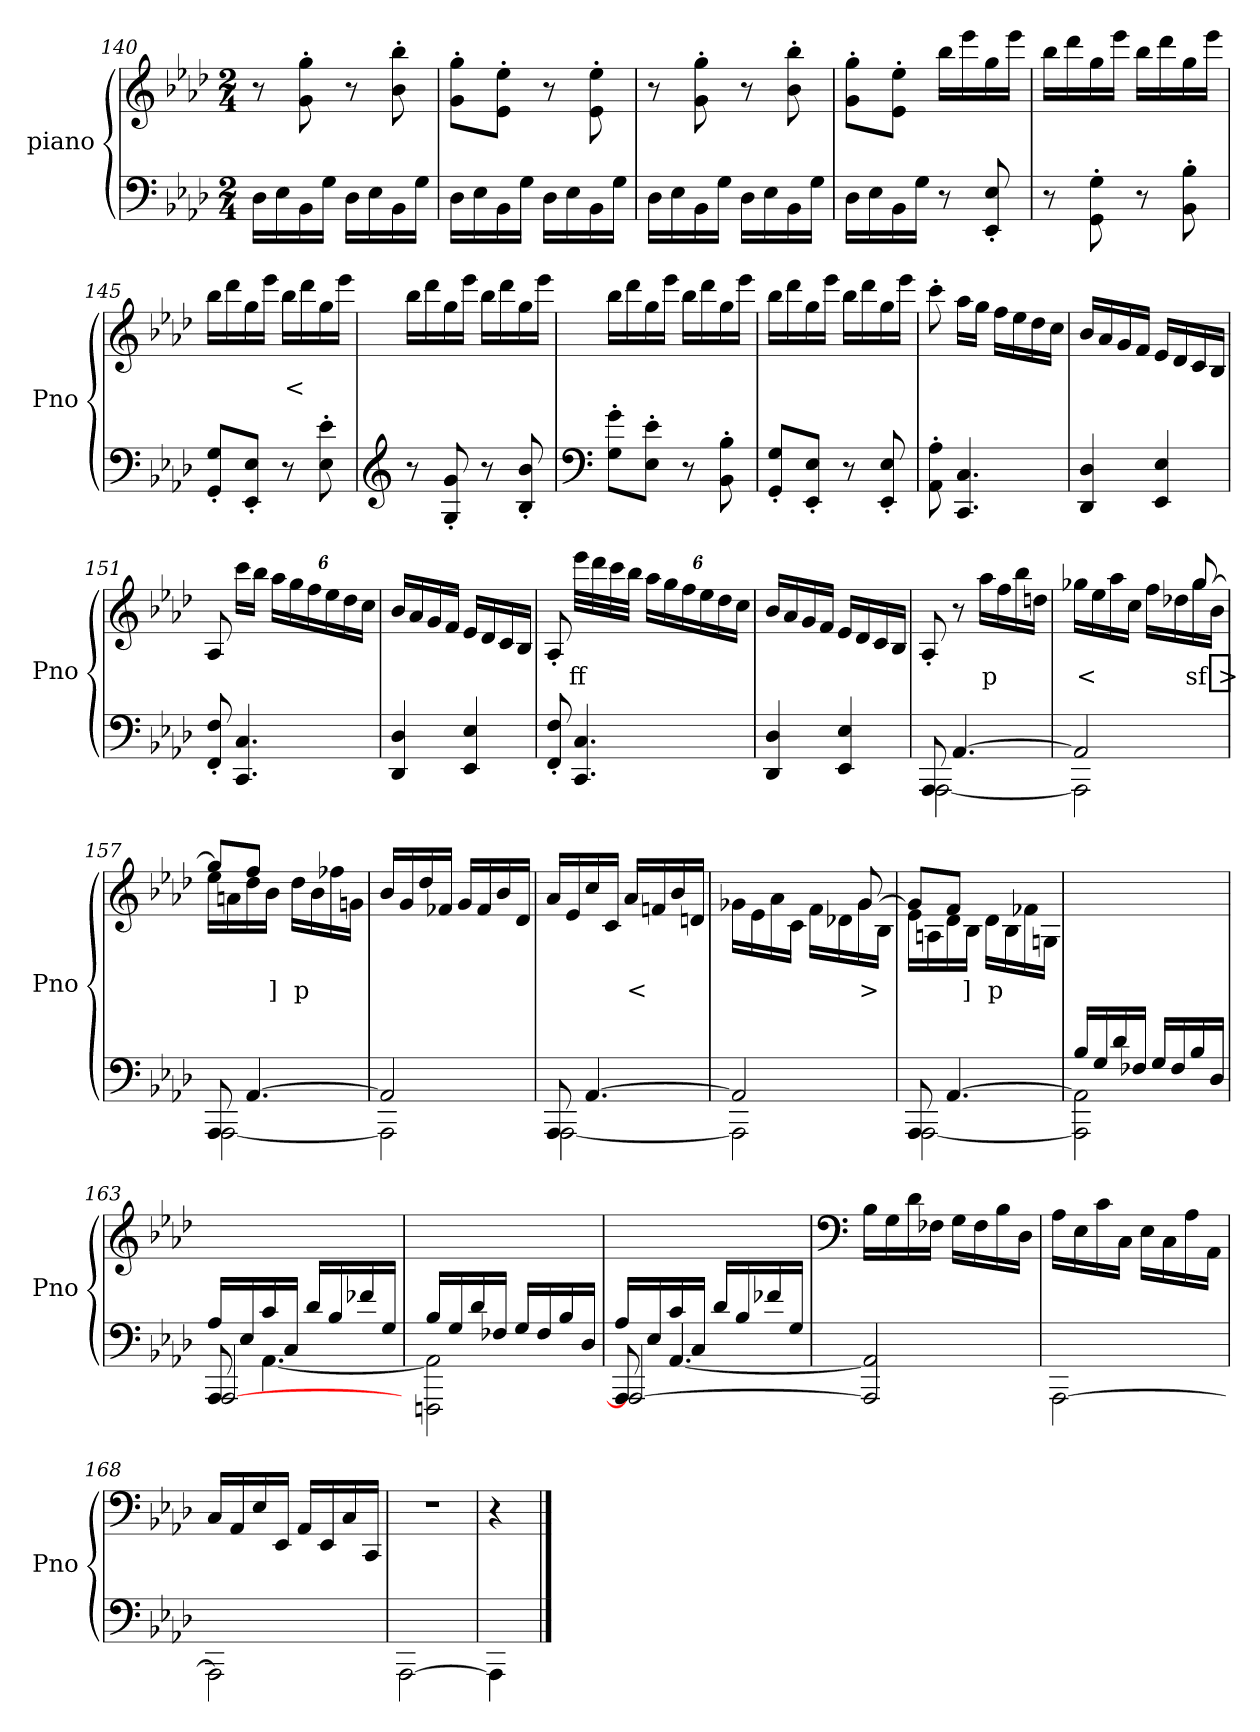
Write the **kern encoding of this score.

**kern	**kern	**text
*part2	*part1	*part1
*staff2	*staff1	*staff1
*I"piano	*I"piano	*
*I'Pno	*I'Pno	*
*clefF4	*clefG2	*
*k[b-e-a-d-]	*k[b-e-a-d-]	*
*A-:	*A-:	*
*M2/4	*M2/4	*
=140	=140	=140
16D-\LL	8r	.
16E-\	.	.
16BB-\	8g\' 8gg\'	.
16G\JJ	.	.
16D-\LL	8r	.
16E-\	.	.
16BB-\	8b-\' 8bb-\'	.
16G\JJ	.	.
=141	=141	=141
16D-\LL	8g\' 8gg\'L	.
16E-\	.	.
16BB-\	8e-\' 8ee-\'J	.
16G\JJ	.	.
16D-\LL	8r	.
16E-\	.	.
16BB-\	8e-\' 8ee-\'	.
16G\JJ	.	.
!!LO:LB:g=z
=142	=142	=142
16D-\LL	8r	.
16E-\	.	.
16BB-\	8g\' 8gg\'	.
16G\JJ	.	.
16D-\LL	8r	.
16E-\	.	.
16BB-\	8b-\' 8bb-\'	.
16G\JJ	.	.
=143	=143	=143
16D-\LL	8g\' 8gg\'L	.
16E-\	.	.
16BB-\	8e-\' 8ee-\'J	.
16G\JJ	.	.
8r	16bb-\LL	.
.	16eee-\	.
8EE-/' 8E-/'	16gg\	.
.	16eee-\JJ	.
=144	=144	=144
8r	16bb-\LL	.
.	16ddd-\	.
8GG\' 8G\'	16gg\	.
.	16eee-\JJ	.
8r	16bb-\LL	.
.	16ddd-\	.
8BB-\' 8B-\'	16gg\	.
.	16eee-\JJ	.
=145	=145	=145
8GG/' 8G/'L	16bb-\LL	.
.	16ddd-\	.
8EE-/' 8E-/'J	16gg\	.
.	16eee-\JJ	.
8r	16bb-\LL	<
.	16ddd-\	.
8E-\' 8e-\'	16gg\	.
.	16eee-\JJ	.
=146	=146	=146
*clefG2	*	*
8r	16bb-\LL	.
.	16ddd-\	.
8G/' 8g/'	16gg\	.
.	16eee-\JJ	.
8r	16bb-\LL	.
.	16ddd-\	.
8B-/' 8b-/'	16gg\	.
.	16eee-\JJ	.
!!LO:LB:g=z
=147	=147	=147
*clefF4	*	*
8G\' 8g\'L	16bb-\LL	.
.	16ddd-\	.
8E-\' 8e-\'J	16gg\	.
.	16eee-\JJ	.
8r	16bb-\LL	.
.	16ddd-\	.
8BB-\' 8B-\'	16gg\	.
.	16eee-\JJ	.
=148	=148	=148
8GG/' 8G/'L	16bb-\LL	.
.	16ddd-\	.
8EE-/' 8E-/'J	16gg\	.
.	16eee-\JJ	.
8r	16bb-\LL	.
.	16ddd-\	.
8EE-/' 8E-/'	16gg\	.
.	16eee-\JJ	.
=149	=149	=149
8AA-\' 8A-\'	8ccc'\	.
4.CC/ 4.C/	16aa-\LL	.
.	16gg\JJ	.
.	16ff\LL	.
.	16ee-\	.
.	16dd-\	.
.	16cc\JJ	.
=150	=150	=150
4DD-/ 4D-/	16b-/LL	.
.	16a-/	.
.	16g/	.
.	16f/JJ	.
4EE-/ 4E-/	16e-/LL	.
.	16d-/	.
.	16c/	.
.	16B-/JJ	.
=151	=151	=151
8FF/' 8F/'	8A-/	.
4.CC/ 4.C/	16ccc\LL	.
.	16bb-\JJ	.
.	24aa-\LL	.
.	24gg\	.
.	24ff\	.
.	24ee-\	.
.	24dd-\	.
.	24cc\JJ	.
!!LO:PB:g=z
=152	=152	=152
4DD-/ 4D-/	16b-/LL	.
.	16a-/	.
.	16g/	.
.	16f/JJ	.
4EE-/ 4E-/	16e-/LL	.
.	16d-/	.
.	16c/	.
.	16B-/JJ	.
=153	=153	=153
8FF/' 8F/'	8A-'/	.
4.CC/ 4.C/	32eee-\LLL	ff
.	32ddd-\	.
.	32ccc\	.
.	32bb-\JJJ	.
.	24aa-\LL	.
.	24gg\	.
.	24ff\	.
.	24ee-\	.
.	24dd-\	.
.	24cc\JJ	.
=154	=154	=154
4DD-/ 4D-/	16b-/LL	.
.	16a-/	.
.	16g/	.
.	16f/JJ	.
4EE-/ 4E-/	16e-/LL	.
.	16d-/	.
.	16c/	.
.	16B-/JJ	.
=155	=155	=155
*^	*	*
8AAA-/	[2AAA-\	8A-'/	.
[4.AA-/	.	8r	.
.	.	16aa-\LL	p
.	.	16ff\	.
.	.	16bb-\	.
.	.	16ddn\JJ	.
=156	=156	=156	=156
*	*	*^	*
2AA-/]	2AAA-\]	4.ryy	16gg-X\LL	<
.	.	.	16ee-\	.
.	.	.	16aa-\	.
.	.	.	16cc\JJ	.
.	.	.	16ff\LL	.
.	.	.	16dd-X\	.
.	.	[8gg-/	16gg-\	sf >
.	.	.	16b-\JJ	.
!!LO:LB:g=z	!!
=157	=157	=157	=157	=157
8AAA-/	[2AAA-\	8gg-/L]	16ee-\LL	.
.	.	.	16an\	.
[4.AA-/	.	8ff/J	16dd-\	.
.	.	.	16b-\JJ	]
.	.	4ryy	16dd-\LL	p
.	.	.	16b-\	.
.	.	.	16ff-X\	.
.	.	.	16gn\JJ	.
*	*	*v	*v	*
=158	=158	=158	=158
2AA-/]	2AAA-\]	16b-/LL	.
.	.	16g/	.
.	.	16dd-/	.
.	.	16f-X/JJ	.
.	.	16g/LL	.
.	.	16f-/	.
.	.	16b-/	.
.	.	16d-/JJ	.
=159	=159	=159	=159
8AAA-/	[2AAA-\	16a-/LL	.
.	.	16e-/	.
[4.AA-/	.	16cc/	.
.	.	16c/JJ	.
.	.	16a-/LL	<
.	.	16fn/	.
.	.	16b-/	.
.	.	16dn/JJ	.
=160	=160	=160	=160
*	*	*^	*
2AA-/]	2AAA-\]	4.ryy	16g-X\LL	.
.	.	.	16e-\	.
.	.	.	16a-\	.
.	.	.	16c\JJ	.
.	.	.	16f\LL	.
.	.	.	16d-X\	.
.	.	[8g-/	16g-\	>
.	.	.	16B-\JJ	.
=161	=161	=161	=161	=161
8AAA-/	[2AAA-\	8g-/L]	16e-\LL	.
.	.	.	16An\	.
[4.AA-/	.	8f/J	16d-\	.
.	.	.	16B-\JJ	]
.	.	4ryy	16d-\LL	p
.	.	.	16B-\	.
.	.	.	16f-X\	.
.	.	.	16Gn\JJ	.
*	*	*v	*v	*
!!LO:LB:g=z
=162	=162	=162	=162
16B-/LL	2AAA-\] 2AA-\]	2ryy	.
16G/	.	.	.
16d-/	.	.	.
16F-X/JJ	.	.	.
16G/LL	.	.	.
16F-/	.	.	.
16B-/	.	.	.
16D-/JJ	.	.	.
=163	=163	=163	=163
*	*^	*	*
16A-/LL	8AAA-/	[2AAA-/	2ryy	.
16E-/	.	.	.	.
16c/	[4.AA-\	.	.	.
16C/JJ	.	.	.	.
16d-/LL	.	.	.	.
16B-/	.	.	.	.
16f-X/	.	.	.	.
16G/JJ	.	.	.	.
*	*v	*v	*	*
=164	=164	=164	=164
16B-/LL	2FFFn\ 2AA-\]	2ryy	.
16G/	.	.	.
16d-/	.	.	.
16F-X/JJ	.	.	.
16G/LL	.	.	.
16F-/	.	.	.
16B-/	.	.	.
16D-/JJ	.	.	.
=165	=165	=165	=165
*	*^	*	*
16A-/LL	8AAA-/	2AAA-/_	2ryy	.
16E-/	.	.	.	.
16c/	[4.AA-/	.	.	.
16C/JJ	.	.	.	.
16d-/LL	.	.	.	.
16B-/	.	.	.	.
16f-X/	.	.	.	.
16G/JJ	.	.	.	.
*v	*v	*v	*	*
=166	=166	=166
*	*clefF4	*
2AAA-/] 2AA-/]	16B-\LL	.
.	16G\	.
.	16d-\	.
.	16F-X\JJ	.
.	16G\LL	.
.	16F-\	.
.	16B-\	.
.	16D-\JJ	.
!!LO:LB:g=z
=167	=167	=167
[2AAA-\	16A-\LL	.
.	16E-\	.
.	16c\	.
.	16C\JJ	.
.	16E-\LL	.
.	16C\	.
.	16A-\	.
.	16AA-\JJ	.
=168	=168	=168
2AAA-\]	16C/LL	.
.	16AA-/	.
.	16E-/	.
.	16EE-/JJ	.
.	16AA-/LL	.
.	16EE-/	.
.	16C/	.
.	16CC/JJ	.
=169	=169	=169
[2AAA-\	2r	.
=170	=170	=170
4AAA-\]	4r	.
==	==	==
*-	*-	*-
